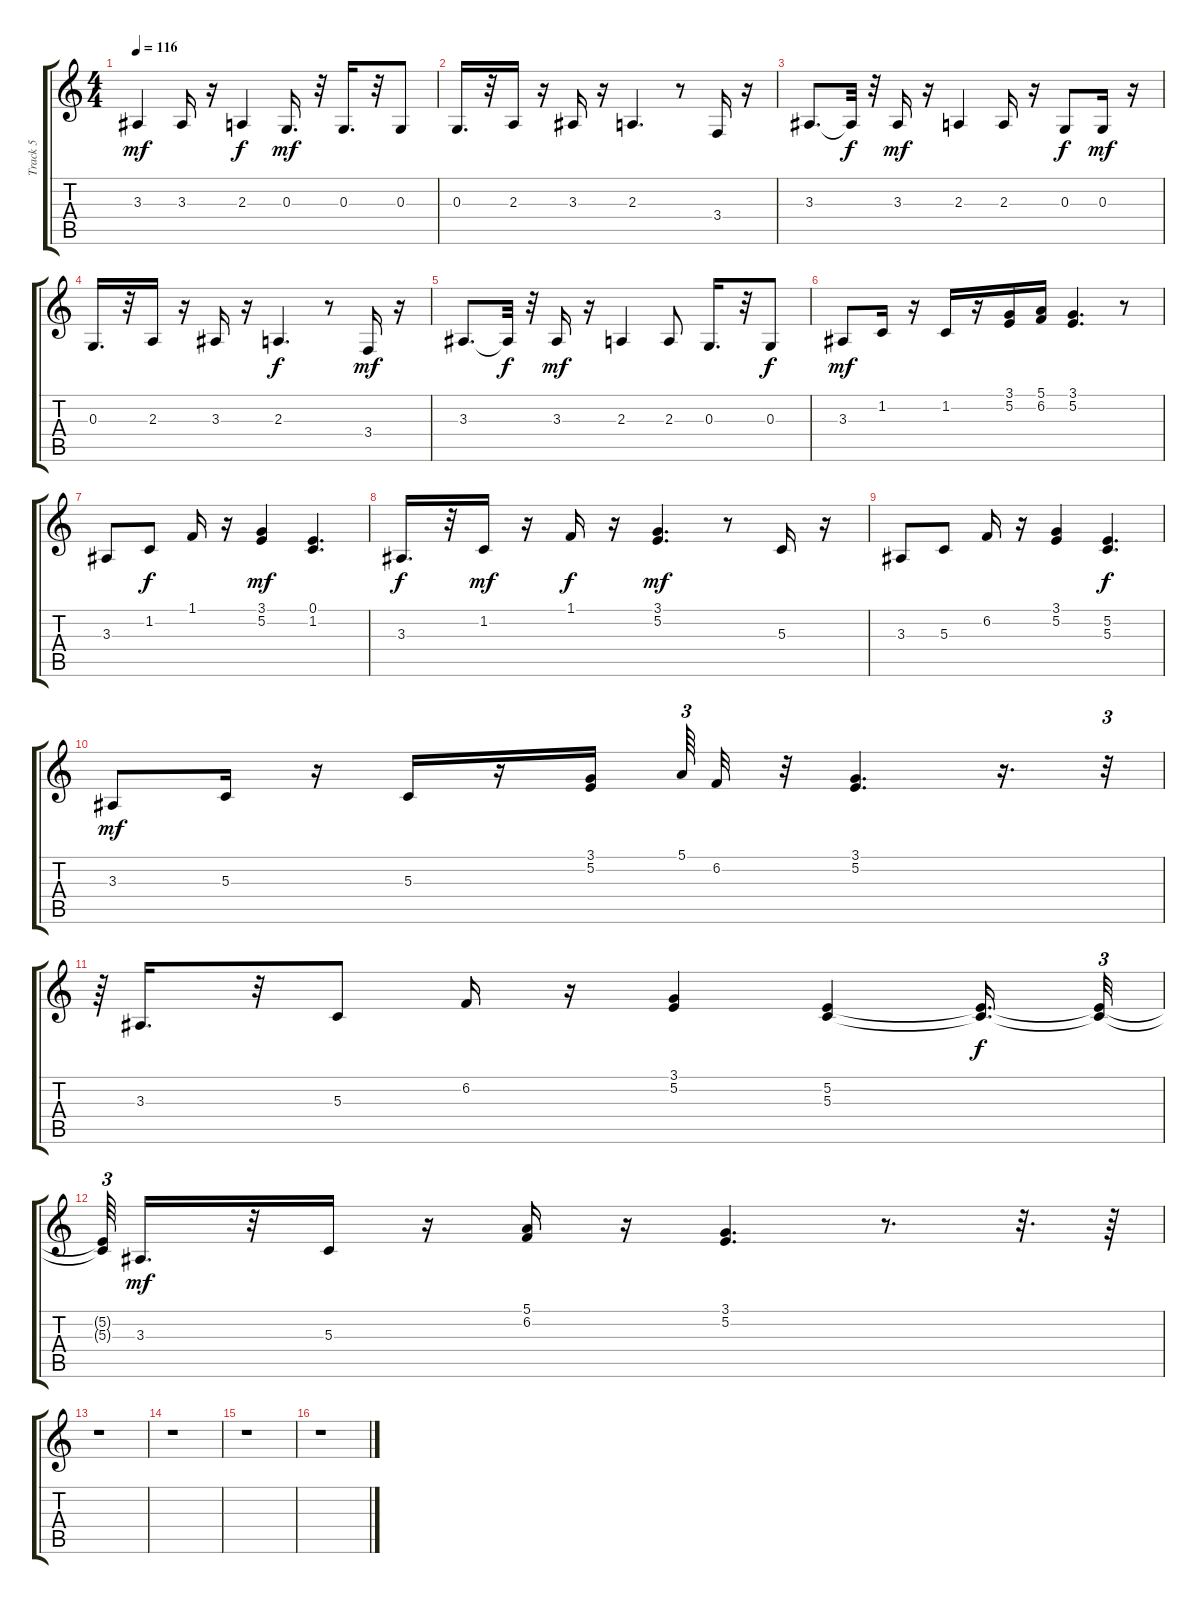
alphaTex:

\track ("Track 5" "Track 5") {instrument voiceoohs}
\staff {score tabs}
\tuning (E4 B3 G3 D3 A2 E2) {hide}
\ts (4 4)
\tempo 116
\clef g2
\ks c
3.3.4{dy mf} 3.3.16 r.16 2.3.4{dy f} 0.3.16{d dy mf} r.32 0.3.16{d} r.32 0.3.8 |
0.3.16{d} r.32 2.3.16 r.16 3.3.16 r.16 2.3.4{d} r.8 3.4.16 r.16 |
3.3.8{d} 3.3{t}.32{dy f} r.32 3.3.16{dy mf} r.16 2.3.4 2.3.16 r.16 0.3.8{dy f} 0.3.16{dy mf} r.16 |
0.3.16{d} r.32 2.3.16 r.16 3.3.16 r.16 2.3.4{d dy f} r.8 3.4.16{dy mf} r.16 |
3.3.8{d} 3.3{t}.32{dy f} r.32 3.3.16{dy mf} r.16 2.3.4 2.3.8 0.3.16{d} r.32 0.3.8{dy f} |
3.3.8{dy mf} 1.2.16 r.16 1.2.16 r.16 (3.1 5.2).16 (5.1 6.2).16 (3.1 5.2).4{d} r.8 |
3.3.8 1.2.8{dy f} 1.1.16 r.16 (3.1 5.2).4{dy mf} (0.1 1.2).4{d} |
3.3.16{d dy f} r.32 1.2.16{dy mf} r.16 1.1.16{dy f} r.16 (3.1 5.2).4{d dy mf} r.8 5.3.16 r.16 |
3.3.8 5.3.8 6.2.16 r.16 (3.1 5.2).4 (5.2 5.3).4{d dy f} |
3.3.8{dy mf} 5.3.16 r.16 5.3.16 r.16 (3.1 5.2).16 5.1.64{tu (3 2)} 6.2.32 r.32 (3.1 5.2).4{d} r.16{d} r.32{tu (3 2)} |
r.64{tu (3 2)} 3.3.16{d} r.32 5.3.8 6.2.16 r.16 (3.1 5.2).4 (5.2 5.3).4 (5.2{t} 5.3{t}).16{d dy f} (5.2{t} 5.3{t}).32{tu (3 2)} |
(5.2{t} 5.3{t}).64{tu (3 2)} 3.3.16{d dy mf} r.32 5.3.16 r.16 (5.1 6.2).16 r.16 (3.1 5.2).4{d} r.8{d} r.32{d} r.64 |
r.1 |
r.1 |
r.1 |
r.1
